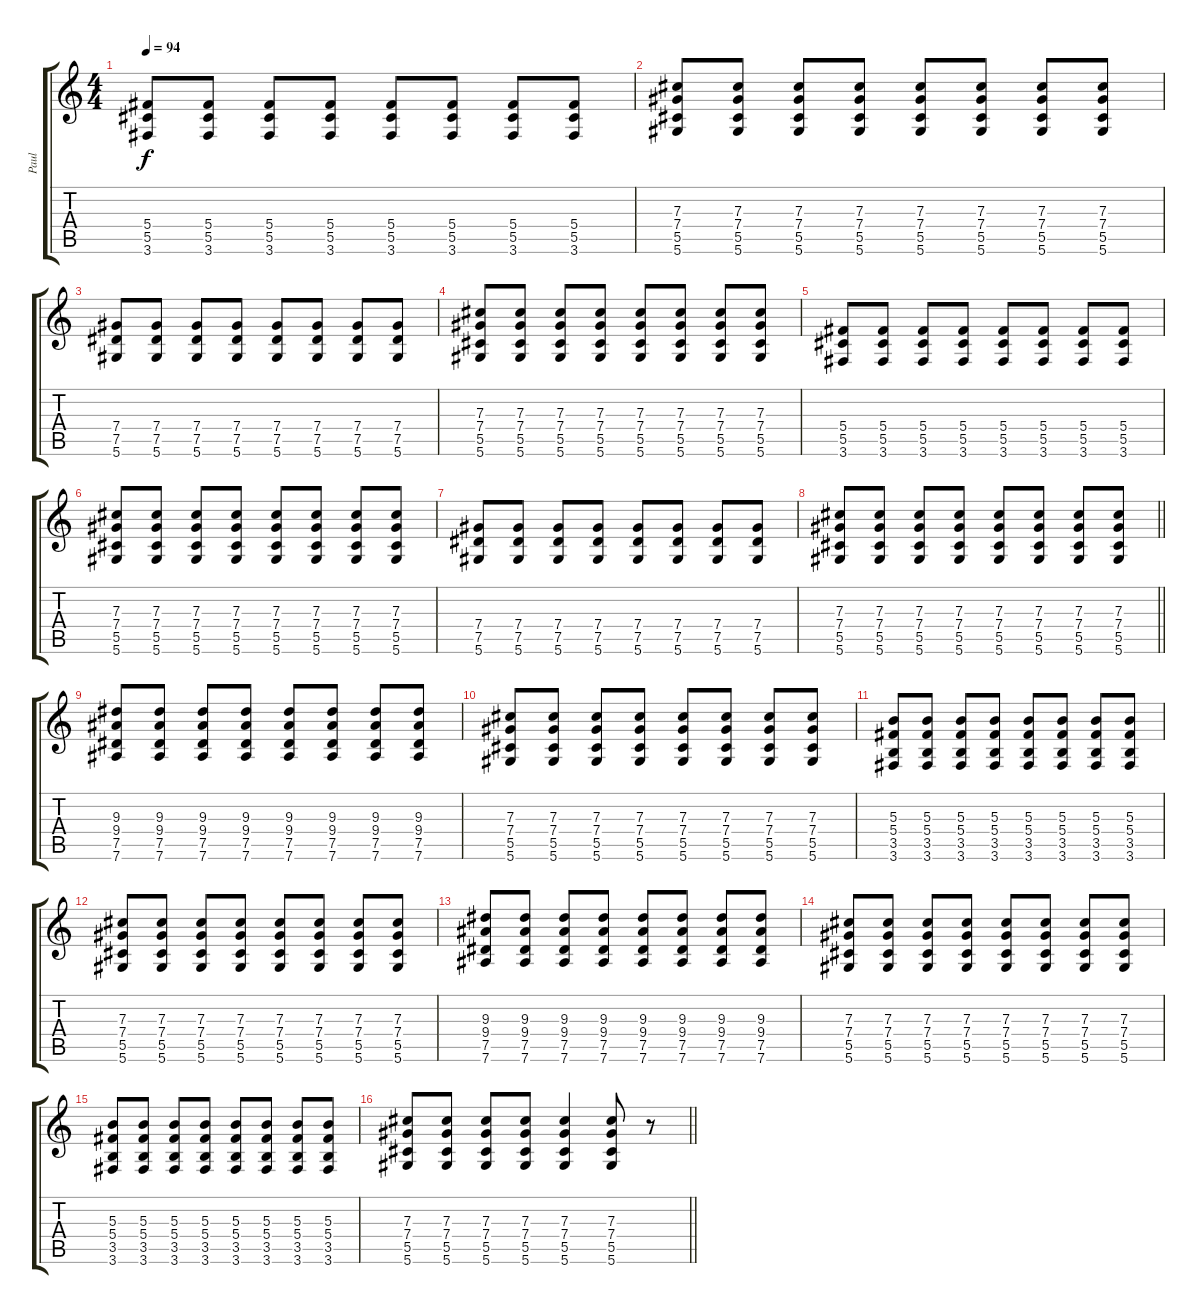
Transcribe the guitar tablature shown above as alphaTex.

\track ("Paul" "Paul") {instrument distortionguitar}
\staff {score tabs}
\tuning (Eb4 Bb3 Gb3 Db3 Ab2 Eb2) {hide}
\ts (4 4)
\tempo 94
\clef g2
\ks c
(5.4 5.5 3.6).8{dy f instrument distortionguitar} (5.4 5.5 3.6).8 (5.4 5.5 3.6).8 (5.4 5.5 3.6).8 (5.4 5.5 3.6).8 (5.4 5.5 3.6).8 (5.4 5.5 3.6).8 (5.4 5.5 3.6).8 |
(7.3 7.4 5.5 5.6).8 (7.3 7.4 5.5 5.6).8 (7.3 7.4 5.5 5.6).8 (7.3 7.4 5.5 5.6).8 (7.3 7.4 5.5 5.6).8 (7.3 7.4 5.5 5.6).8 (7.3 7.4 5.5 5.6).8 (7.3 7.4 5.5 5.6).8 |
(7.4 7.5 5.6).8 (7.4 7.5 5.6).8 (7.4 7.5 5.6).8 (7.4 7.5 5.6).8 (7.4 7.5 5.6).8 (7.4 7.5 5.6).8 (7.4 7.5 5.6).8 (7.4 7.5 5.6).8 |
(7.3 7.4 5.5 5.6).8 (7.3 7.4 5.5 5.6).8 (7.3 7.4 5.5 5.6).8 (7.3 7.4 5.5 5.6).8 (7.3 7.4 5.5 5.6).8 (7.3 7.4 5.5 5.6).8 (7.3 7.4 5.5 5.6).8 (7.3 7.4 5.5 5.6).8 |
(5.4 5.5 3.6).8 (5.4 5.5 3.6).8 (5.4 5.5 3.6).8 (5.4 5.5 3.6).8 (5.4 5.5 3.6).8 (5.4 5.5 3.6).8 (5.4 5.5 3.6).8 (5.4 5.5 3.6).8 |
(7.3 7.4 5.5 5.6).8 (7.3 7.4 5.5 5.6).8 (7.3 7.4 5.5 5.6).8 (7.3 7.4 5.5 5.6).8 (7.3 7.4 5.5 5.6).8 (7.3 7.4 5.5 5.6).8 (7.3 7.4 5.5 5.6).8 (7.3 7.4 5.5 5.6).8 |
(7.4 7.5 5.6).8 (7.4 7.5 5.6).8 (7.4 7.5 5.6).8 (7.4 7.5 5.6).8 (7.4 7.5 5.6).8 (7.4 7.5 5.6).8 (7.4 7.5 5.6).8 (7.4 7.5 5.6).8 |
\barLineRight lightlight
(7.3 7.4 5.5 5.6).8 (7.3 7.4 5.5 5.6).8 (7.3 7.4 5.5 5.6).8 (7.3 7.4 5.5 5.6).8 (7.3 7.4 5.5 5.6).8 (7.3 7.4 5.5 5.6).8 (7.3 7.4 5.5 5.6).8 (7.3 7.4 5.5 5.6).8 |
(9.3 9.4 7.5 7.6).8 (9.3 9.4 7.5 7.6).8 (9.3 9.4 7.5 7.6).8 (9.3 9.4 7.5 7.6).8 (9.3 9.4 7.5 7.6).8 (9.3 9.4 7.5 7.6).8 (9.3 9.4 7.5 7.6).8 (9.3 9.4 7.5 7.6).8 |
(7.3 7.4 5.5 5.6).8 (7.3 7.4 5.5 5.6).8 (7.3 7.4 5.5 5.6).8 (7.3 7.4 5.5 5.6).8 (7.3 7.4 5.5 5.6).8 (7.3 7.4 5.5 5.6).8 (7.3 7.4 5.5 5.6).8 (7.3 7.4 5.5 5.6).8 |
(5.3 5.4 3.5 3.6).8 (5.3 5.4 3.5 3.6).8 (5.3 5.4 3.5 3.6).8 (5.3 5.4 3.5 3.6).8 (5.3 5.4 3.5 3.6).8 (5.3 5.4 3.5 3.6).8 (5.3 5.4 3.5 3.6).8 (5.3 5.4 3.5 3.6).8 |
(7.3 7.4 5.5 5.6).8 (7.3 7.4 5.5 5.6).8 (7.3 7.4 5.5 5.6).8 (7.3 7.4 5.5 5.6).8 (7.3 7.4 5.5 5.6).8 (7.3 7.4 5.5 5.6).8 (7.3 7.4 5.5 5.6).8 (7.3 7.4 5.5 5.6).8 |
(9.3 9.4 7.5 7.6).8 (9.3 9.4 7.5 7.6).8 (9.3 9.4 7.5 7.6).8 (9.3 9.4 7.5 7.6).8 (9.3 9.4 7.5 7.6).8 (9.3 9.4 7.5 7.6).8 (9.3 9.4 7.5 7.6).8 (9.3 9.4 7.5 7.6).8 |
(7.3 7.4 5.5 5.6).8 (7.3 7.4 5.5 5.6).8 (7.3 7.4 5.5 5.6).8 (7.3 7.4 5.5 5.6).8 (7.3 7.4 5.5 5.6).8 (7.3 7.4 5.5 5.6).8 (7.3 7.4 5.5 5.6).8 (7.3 7.4 5.5 5.6).8 |
(5.3 5.4 3.5 3.6).8 (5.3 5.4 3.5 3.6).8 (5.3 5.4 3.5 3.6).8 (5.3 5.4 3.5 3.6).8 (5.3 5.4 3.5 3.6).8 (5.3 5.4 3.5 3.6).8 (5.3 5.4 3.5 3.6).8 (5.3 5.4 3.5 3.6).8 |
\barLineRight lightlight
(7.3 7.4 5.5 5.6).8 (7.3 7.4 5.5 5.6).8 (7.3 7.4 5.5 5.6).8 (7.3 7.4 5.5 5.6).8 (7.3 7.4 5.5 5.6).4 (7.3 7.4 5.5 5.6).8 r.8
